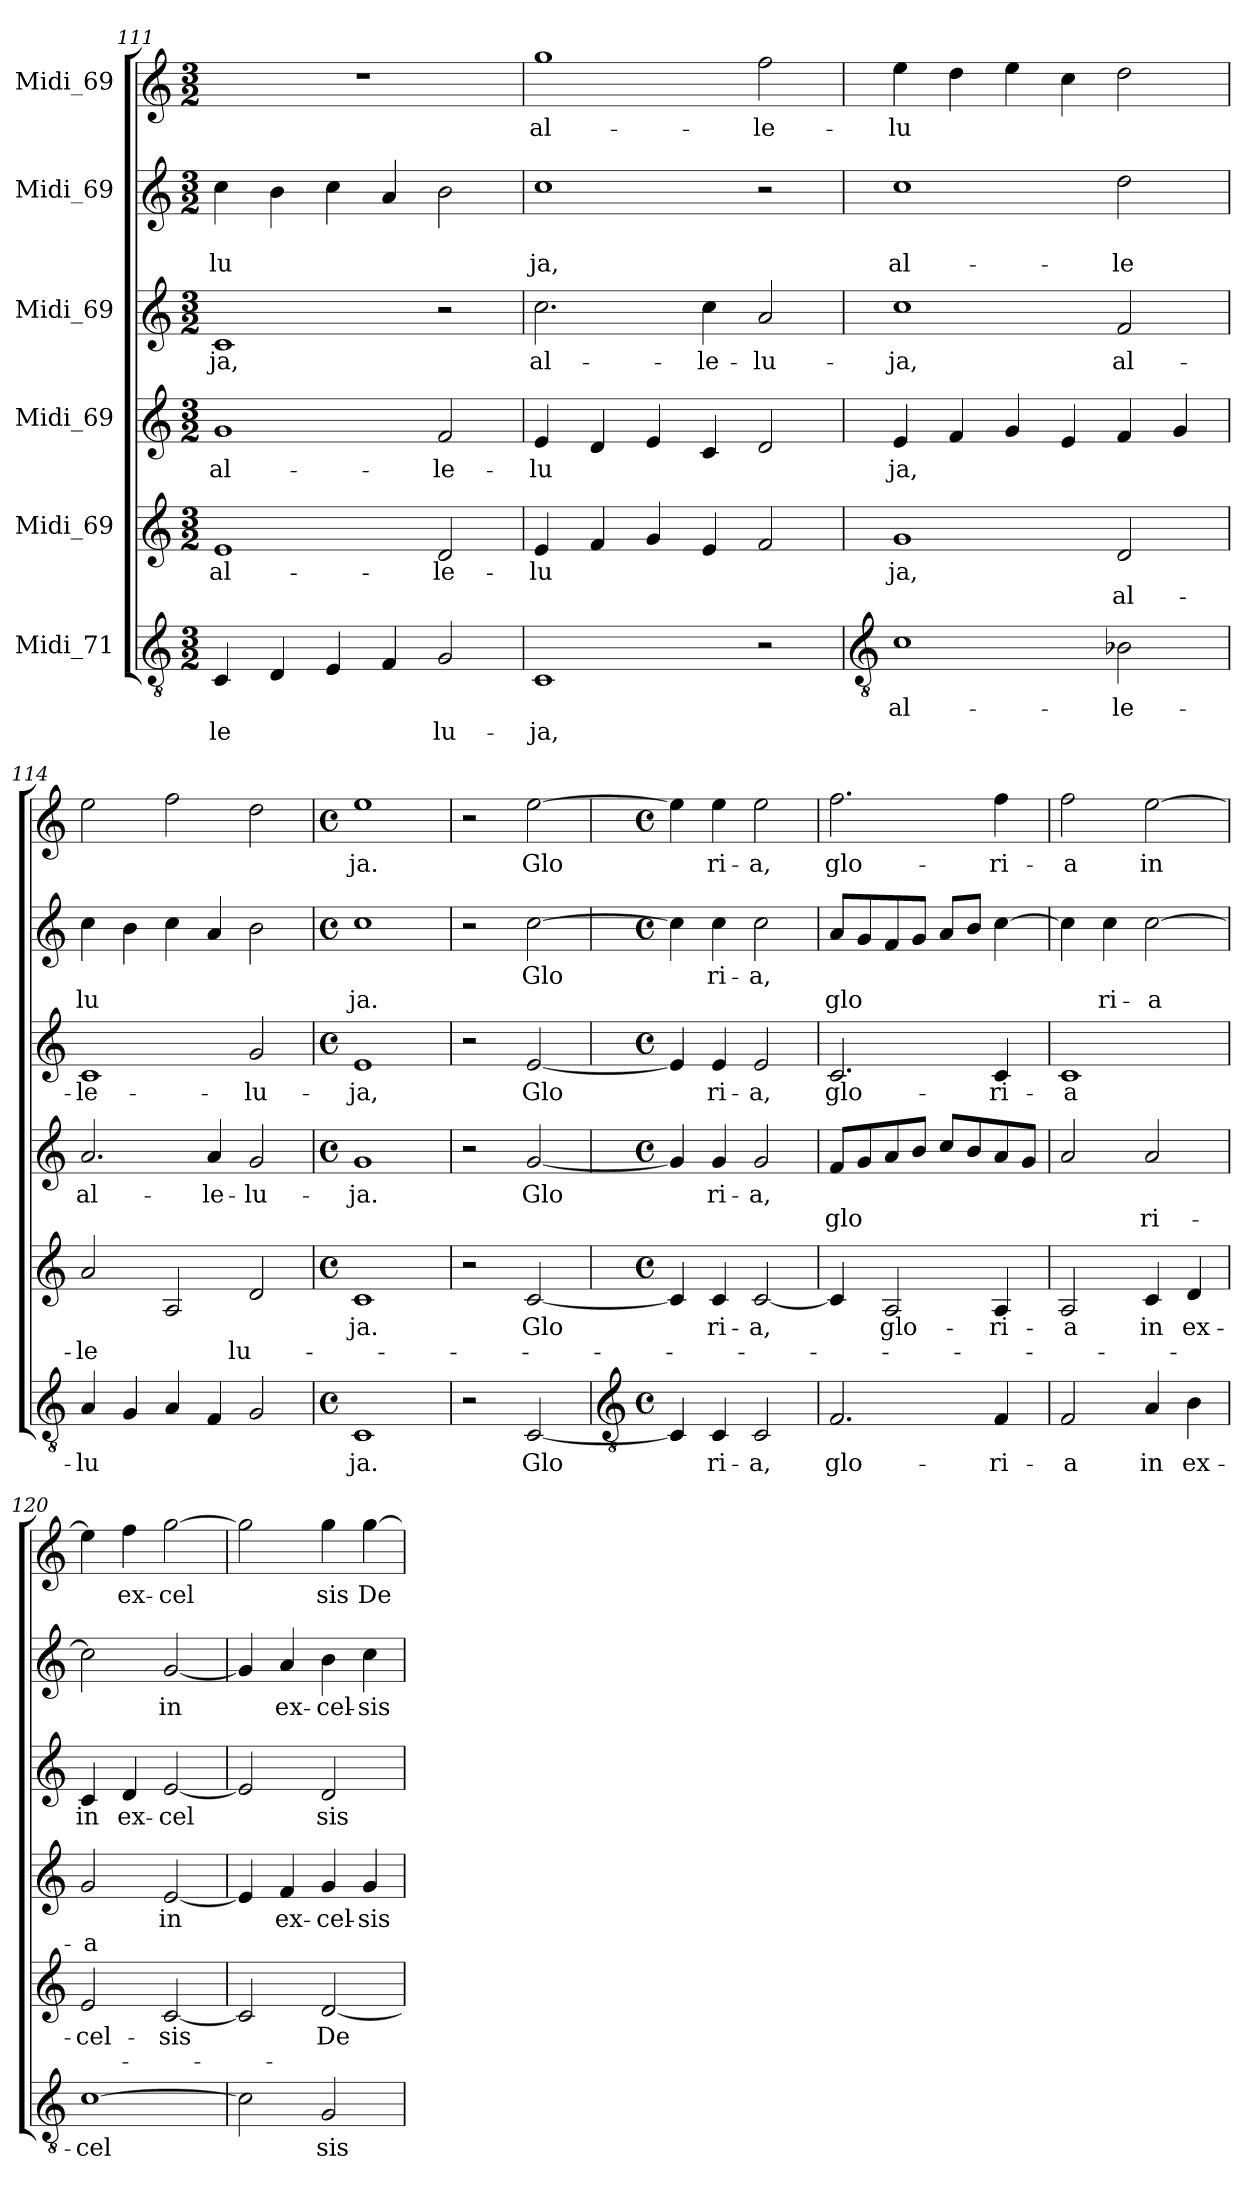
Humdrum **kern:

**kern	**text	**text	**kern	**text	**text	**kern	**text	**text	**kern	**text	**kern	**text	**text	**kern	**text
*part6	*part6	*part6	*part5	*part5	*part5	*part4	*part4	*part4	*part3	*part3	*part2	*part2	*part2	*part1	*part1
*staff6	*staff6	*staff6	*staff5	*staff5	*staff5	*staff4	*staff4	*staff4	*staff3	*staff3	*staff2	*staff2	*staff2	*staff1	*staff1
*I"Midi_71	*	*	*I"Midi_69	*	*	*I"Midi_69	*	*	*I"Midi_69	*	*I"Midi_69	*	*	*I"Midi_69	*
*clefGv2	*	*	*clefG2	*	*	*clefG2	*	*	*clefG2	*	*clefG2	*	*	*clefG2	*
*k[]	*	*	*k[]	*	*	*k[]	*	*	*k[]	*	*k[]	*	*	*k[]	*
*C:	*	*	*C:	*	*	*C:	*	*	*C:	*	*C:	*	*	*C:	*
*M3/2	*	*	*M3/2	*	*	*M3/2	*	*	*M3/2	*	*M3/2	*	*	*M3/2	*
=111	=111	=111	=111	=111	=111	=111	=111	=111	=111	=111	=111	=111	=111	=111	=111
!	!	!LO:LY:b	!	!LO:LY:b	!	!	!LO:LY:b	!	!	!LO:LY:b	!	!	!LO:LY:b	!LO:N:vis=1	!
4C	.	-le	1e	al-	.	1g	al-	.	1c	ja,	4cc	.	-lu	1.r	.
4D	.	.	.	.	.	.	.	.	.	.	4b	.	.	.	.
4E	.	.	.	.	.	.	.	.	.	.	4cc	.	.	.	.
4F	.	.	.	.	.	.	.	.	.	.	4a	.	.	.	.
!	!	!LO:LY:b	!	!LO:LY:b	!	!	!LO:LY:b	!	!	!	!	!	!	!	!
2G	.	lu-	2d	-le-	.	2f	-le-	.	2r	.	2b	.	.	.	.
=112	=112	=112	=112	=112	=112	=112	=112	=112	=112	=112	=112	=112	=112	=112	=112
!	!	!LO:LY:b	!	!LO:LY:b	!	!	!LO:LY:b	!	!	!LO:LY:b	!	!	!LO:LY:b	!	!LO:LY:b
1C	.	-ja,	4e	-lu	.	4e	-lu	.	2.cc	al-	1cc	.	ja,	1gg	al-
.	.	.	4f	.	.	4d	.	.	.	.	.	.	.	.	.
.	.	.	4g	.	.	4e	.	.	.	.	.	.	.	.	.
!	!	!	!	!	!	!	!	!	!	!LO:LY:b	!	!	!	!	!
.	.	.	4e	.	.	4c	.	.	4cc	-le-	.	.	.	.	.
!	!	!	!	!	!	!	!	!	!	!LO:LY:b	!	!	!	!	!LO:LY:b
2r	.	.	2f	.	.	2d	.	.	2a	-lu-	2r	.	.	2ff	-le-
!!LO:LB:g=z
=113	=113	=113	=113	=113	=113	=113	=113	=113	=113	=113	=113	=113	=113	=113	=113
*clefGv2	*	*	*	*	*	*	*	*	*	*	*	*	*	*	*
!	!LO:LY:b	!	!	!LO:LY:b	!	!	!LO:LY:b	!	!	!LO:LY:b	!	!	!LO:LY:b	!	!LO:LY:b
1c	al-	.	1g	ja,	.	4e	ja,	.	1cc	-ja,	1cc	.	al-	4ee	-lu
.	.	.	.	.	.	4f	.	.	.	.	.	.	.	4dd	.
.	.	.	.	.	.	4g	.	.	.	.	.	.	.	4ee	.
.	.	.	.	.	.	4e	.	.	.	.	.	.	.	4cc	.
!	!LO:LY:b	!	!	!	!LO:LY:b	!	!	!	!	!LO:LY:b	!	!	!LO:LY:b	!	!
2B-X	-le-	.	2d	.	al-	4f	.	.	2f	al-	2dd	.	-le	2dd	.
.	.	.	.	.	.	4g	.	.	.	.	.	.	.	.	.
=114	=114	=114	=114	=114	=114	=114	=114	=114	=114	=114	=114	=114	=114	=114	=114
!	!LO:LY:b	!	!	!	!LO:LY:b	!	!LO:LY:b	!	!	!LO:LY:b	!	!	!LO:LY:b	!	!
4A	-lu	.	2a	.	-le	2.a	al-	.	1c	-le-	4cc	.	lu	2ee	.
4G	.	.	.	.	.	.	.	.	.	.	4b	.	.	.	.
4A	.	.	2A	.	.	.	.	.	.	.	4cc	.	.	2ff	.
!	!	!	!	!	!	!	!LO:LY:b	!	!	!	!	!	!	!	!
4F	.	.	.	.	.	4a	-le-	.	.	.	4a	.	.	.	.
!	!	!	!	!	!LO:LY:b	!	!LO:LY:b	!	!	!LO:LY:b	!	!	!	!	!
2G	.	.	2d	.	lu-	2g	-lu-	.	2g	-lu-	2b	.	.	2dd	.
=115	=115	=115	=115	=115	=115	=115	=115	=115	=115	=115	=115	=115	=115	=115	=115
*M4/4	*	*	*M4/4	*	*	*M4/4	*	*	*M4/4	*	*M4/4	*	*	*M4/4	*
*met(c)	*	*	*met(c)	*	*	*met(c)	*	*	*met(c)	*	*met(c)	*	*	*met(c)	*
!	!LO:LY:b	!	!	!LO:LY:b	!	!	!LO:LY:b	!	!	!LO:LY:b	!	!	!LO:LY:b	!	!LO:LY:b
1C	ja.	.	1c	-ja.	.	1g	-ja.	.	1e	-ja,	1cc	.	ja.	1ee	ja.
=116	=116	=116	=116	=116	=116	=116	=116	=116	=116	=116	=116	=116	=116	=116	=116
2r	.	.	2r	.	.	2r	.	.	2r	.	2r	.	.	2r	.
!	!LO:LY:b	!	!	!LO:LY:b	!	!	!LO:LY:b	!	!	!LO:LY:b	!	!LO:LY:b	!	!	!LO:LY:b
[2C	Glo	.	[2c	Glo	.	[2g	Glo	.	[2e	Glo	[2cc	Glo	.	[2ee	Glo
!!LO:LB:g=z
=117	=117	=117	=117	=117	=117	=117	=117	=117	=117	=117	=117	=117	=117	=117	=117
*clefGv2	*	*	*	*	*	*	*	*	*	*	*	*	*	*	*
*M4/4	*	*	*M4/4	*	*	*M4/4	*	*	*M4/4	*	*M4/4	*	*	*M4/4	*
*met(c)	*	*	*met(c)	*	*	*met(c)	*	*	*met(c)	*	*met(c)	*	*	*met(c)	*
4C]	.	.	4c]	.	.	4g]	.	.	4e]	.	4cc]	.	.	4ee]	.
!	!LO:LY:b	!	!	!LO:LY:b	!	!	!LO:LY:b	!	!	!LO:LY:b	!	!LO:LY:b	!	!	!LO:LY:b
4C	ri-	.	4c	ri-	.	4g	ri-	.	4e	ri-	4cc	ri-	.	4ee	ri-
!	!LO:LY:b	!	!	!LO:LY:b	!	!	!LO:LY:b	!	!	!LO:LY:b	!	!LO:LY:b	!	!	!LO:LY:b
2C	-a,	.	[2c	-a,	.	2g	-a,	.	2e	-a,	2cc	-a,	.	2ee	-a,
=118	=118	=118	=118	=118	=118	=118	=118	=118	=118	=118	=118	=118	=118	=118	=118
!	!LO:LY:b	!	!	!	!	!	!	!LO:LY:b	!	!LO:LY:b	!	!	!LO:LY:b	!	!LO:LY:b
2.F	glo-	.	4c]	.	.	8fL	.	glo	2.c	glo-	8aL	.	glo	2.ff	glo-
.	.	.	.	.	.	8g	.	.	.	.	8g	.	.	.	.
!	!	!	!	!LO:LY:b	!	!	!	!	!	!	!	!	!	!	!
.	.	.	2A	glo-	.	8a	.	.	.	.	8f	.	.	.	.
.	.	.	.	.	.	8bJ	.	.	.	.	8gJ	.	.	.	.
.	.	.	.	.	.	8ccL	.	.	.	.	8aL	.	.	.	.
.	.	.	.	.	.	8b	.	.	.	.	8bJ	.	.	.	.
!	!LO:LY:b	!	!	!LO:LY:b	!	!	!	!	!	!LO:LY:b	!	!	!	!	!LO:LY:b
4F	-ri-	.	4A	-ri-	.	8a	.	.	4c	-ri-	[4cc	.	.	4ff	-ri-
.	.	.	.	.	.	8gJ	.	.	.	.	.	.	.	.	.
=119	=119	=119	=119	=119	=119	=119	=119	=119	=119	=119	=119	=119	=119	=119	=119
!	!LO:LY:b	!	!	!LO:LY:b	!	!	!	!	!	!LO:LY:b	!	!	!	!	!LO:LY:b
2F	-a	.	2A	-a	.	2a	.	.	1c	-a	4cc]	.	.	2ff	-a
!	!	!	!	!	!	!	!	!	!	!	!	!	!LO:LY:b	!	!
.	.	.	.	.	.	.	.	.	.	.	4cc	.	ri-	.	.
!	!LO:LY:b	!	!	!LO:LY:b	!	!	!	!LO:LY:b	!	!	!	!	!LO:LY:b	!	!LO:LY:b
4A	in	.	4c	in	.	2a	.	ri-	.	.	[2cc	.	-a	[2ee	in
!	!LO:LY:b	!	!	!LO:LY:b	!	!	!	!	!	!	!	!	!	!	!
4B	ex-	.	4d	ex-	.	.	.	.	.	.	.	.	.	.	.
=120	=120	=120	=120	=120	=120	=120	=120	=120	=120	=120	=120	=120	=120	=120	=120
!	!LO:LY:b	!	!	!LO:LY:b	!	!	!	!LO:LY:b	!	!LO:LY:b	!	!	!	!	!
[1c	-cel	.	2e	-cel-	.	2g	.	-a	4c	in	2cc]	.	.	4ee]	.
!	!	!	!	!	!	!	!	!	!	!LO:LY:b	!	!	!	!	!LO:LY:b
.	.	.	.	.	.	.	.	.	4d	ex-	.	.	.	4ff	ex-
!	!	!	!	!LO:LY:b	!	!	!LO:LY:b	!	!	!LO:LY:b	!	!LO:LY:b	!	!	!LO:LY:b
.	.	.	[2c	-sis	.	[2e	in	.	[2e	-cel	[2g	in	.	[2gg	-cel
=121	=121	=121	=121	=121	=121	=121	=121	=121	=121	=121	=121	=121	=121	=121	=121
2c]	.	.	2c]	.	.	4e]	.	.	2e]	.	4g]	.	.	2gg]	.
!	!	!	!	!	!	!	!LO:LY:b	!	!	!	!	!LO:LY:b	!	!	!
.	.	.	.	.	.	4f	ex-	.	.	.	4a	ex-	.	.	.
!	!LO:LY:b	!	!	!LO:LY:b	!	!	!LO:LY:b	!	!	!LO:LY:b	!	!LO:LY:b	!	!	!LO:LY:b
2G	sis	.	[2d	De	.	4g	-cel-	.	2d	sis	4b	-cel-	.	4gg	sis
!	!	!	!	!	!	!	!LO:LY:b	!	!	!	!	!LO:LY:b	!	!	!LO:LY:b
.	.	.	.	.	.	4g	-sis	.	.	.	4cc	-sis	.	[4gg	De
=	=	=	=	=	=	=	=	=	=	=	=	=	=	=	=
*-	*-	*-	*-	*-	*-	*-	*-	*-	*-	*-	*-	*-	*-	*-	*-
